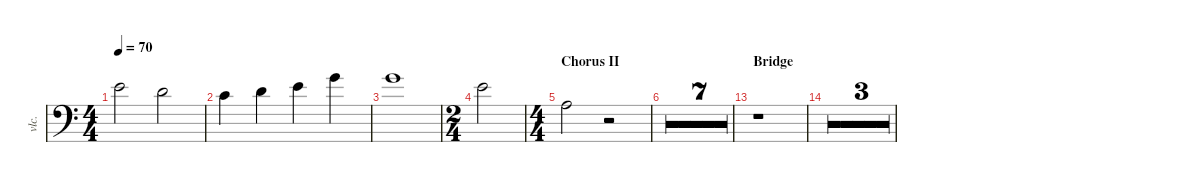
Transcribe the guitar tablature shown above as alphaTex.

\defaultSystemsLayout 4
\hideDynamics
\bracketExtendMode nobrackets
\otherSystemsTrackNameOrientation horizontal
\track ("Cello" "vlc.") {defaultSystemsLayout 4 multiBarRest instrument cello}
\staff {score}
\tuning (A3 D3 G2 C2)
\ts (4 4)
\tempo 70
\clef f4
\ks c
7.1.2{dy mf} 5.1.2 |
3.1.4 5.1.4 7.1.4 10.1.4 |
10.1.1 |
\ts (2 4)
\beaming (8 2 2)
7.1.2 |
\ts (4 4)
\beaming (8 2 2 2 2)
\section ("" "Chorus II")
7.2.2 r.2 |
r.1 |
r.1 |
r.1 |
r.1 |
r.1 |
r.1 |
r.1 |
\section ("" "Bridge")
r.1 |
r.1 |
r.1 |
r.1
